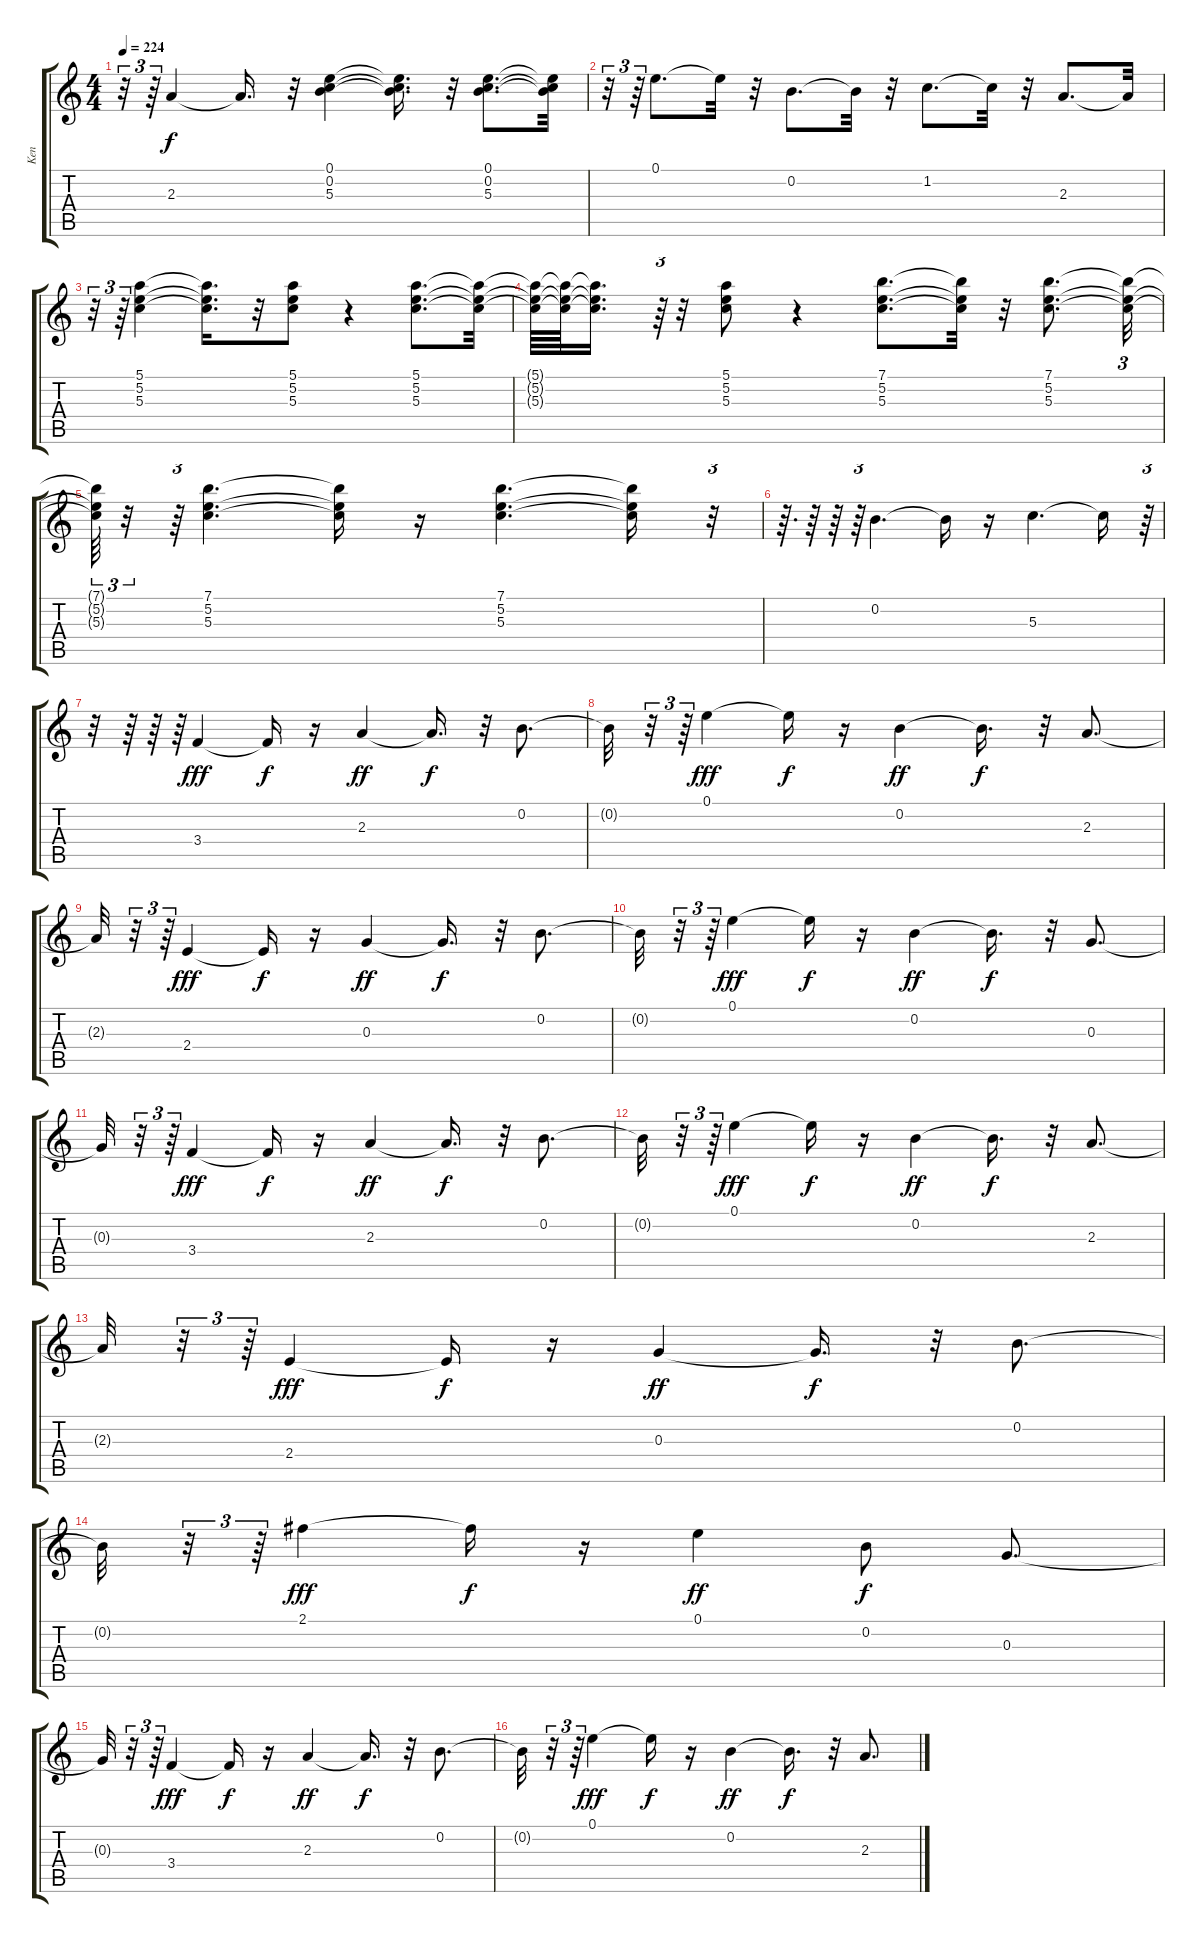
\track ("Ken" "Ken") {instrument electricguitarjazz}
\staff {score tabs}
\tuning (E4 B3 G3 D3 A2 E2) {hide}
\ts (4 4)
\tempo 224
\clef g2
\ks c
r.32{tu (3 2) dy f} r.64{tu (3 2)} 2.3.4 2.3{t}.16{d} r.32 (0.1 0.2 5.3).4 (0.1{t} 0.2{t} 5.3{t}).16{d} r.32 (0.1 0.2 5.3).8{d} (0.1{t} 0.2{t} 5.3{t}).32 |
r.32{tu (3 2)} r.64{tu (3 2)} 0.1.8{d} 0.1{t}.32 r.32 0.2.8{d} 0.2{t}.32 r.32 1.2.8{d} 1.2{t}.32 r.32 2.3.8{d} 2.3{t}.32 |
r.32{tu (3 2)} r.64{tu (3 2)} (5.1 5.2 5.3).4 (5.1{t} 5.2{t} 5.3{t}).16{d} r.32 (5.1 5.2 5.3).8 r.4 (5.1 5.2 5.3).8{d} (5.1{t} 5.2{t} 5.3{t}).32 |
(5.1{t} 5.2{t} 5.3{t}).64 (5.1{t} 5.2{t} 5.3{t}).64 (5.1{t} 5.2{t} 5.3{t}).16{d} r.64{tu (3 2)} r.32 (5.1 5.2 5.3).8 r.4 (7.1 5.2 5.3).8{d} (7.1{t} 5.2{t} 5.3{t}).32 r.32 (7.1 5.2 5.3).8{d} (7.1{t} 5.2{t} 5.3{t}).32{tu (3 2)} |
(7.1{t} 5.2{t} 5.3{t}).64{tu (3 2)} r.32{tu (3 2)} r.64{tu (3 2)} (7.1 5.2 5.3).4{d} (7.1{t} 5.2{t} 5.3{t}).16 r.16 (7.1 5.2 5.3).4{d} (7.1{t} 5.2{t} 5.3{t}).16 r.32{tu (3 2)} |
r.64{d} r.64 r.64 r.64{tu (3 2)} 0.2.4{d} 0.2{t}.16 r.16 5.3.4{d} 5.3{t}.16 r.64{tu (3 2)} |
r.32 r.64 r.64 r.64{tu (3 2)} 3.4.4{dy fff volume 14} 3.4{t}.16{dy f} r.16 2.3.4{dy ff volume 14} 2.3{t}.16{d dy f} r.32 0.2.8{d volume 14} |
0.2{t}.32 r.32{tu (3 2)} r.64{tu (3 2)} 0.1.4{dy fff volume 14} 0.1{t}.16{dy f} r.16 0.2.4{dy ff volume 14} 0.2{t}.16{d dy f} r.32 2.3.8{d} |
2.3{t}.32 r.32{tu (3 2)} r.64{tu (3 2)} 2.4.4{dy fff} 2.4{t}.16{dy f} r.16 0.3.4{dy ff} 0.3{t}.16{d dy f} r.32 0.2.8{d} |
0.2{t}.32 r.32{tu (3 2)} r.64{tu (3 2)} 0.1.4{dy fff} 0.1{t}.16{dy f} r.16 0.2.4{dy ff} 0.2{t}.16{d dy f} r.32 0.3.8{d} |
0.3{t}.32 r.32{tu (3 2)} r.64{tu (3 2)} 3.4.4{dy fff} 3.4{t}.16{dy f} r.16 2.3.4{dy ff} 2.3{t}.16{d dy f} r.32 0.2.8{d} |
0.2{t}.32 r.32{tu (3 2)} r.64{tu (3 2)} 0.1.4{dy fff} 0.1{t}.16{dy f} r.16 0.2.4{dy ff} 0.2{t}.16{d dy f} r.32 2.3.8{d} |
2.3{t}.32 r.32{tu (3 2)} r.64{tu (3 2)} 2.4.4{dy fff} 2.4{t}.16{dy f} r.16 0.3.4{dy ff} 0.3{t}.16{d dy f} r.32 0.2.8{d} |
0.2{t}.32 r.32{tu (3 2)} r.64{tu (3 2)} 2.1.4{dy fff} 2.1{t}.16{dy f} r.16 0.1.4{dy ff} 0.2.8{dy f} 0.3.8{d} |
0.3{t}.32 r.32{tu (3 2)} r.64{tu (3 2)} 3.4.4{dy fff} 3.4{t}.16{dy f} r.16 2.3.4{dy ff} 2.3{t}.16{d dy f} r.32 0.2.8{d} |
0.2{t}.32 r.32{tu (3 2)} r.64{tu (3 2)} 0.1.4{dy fff} 0.1{t}.16{dy f} r.16 0.2.4{dy ff} 0.2{t}.16{d dy f} r.32 2.3.8{d}
